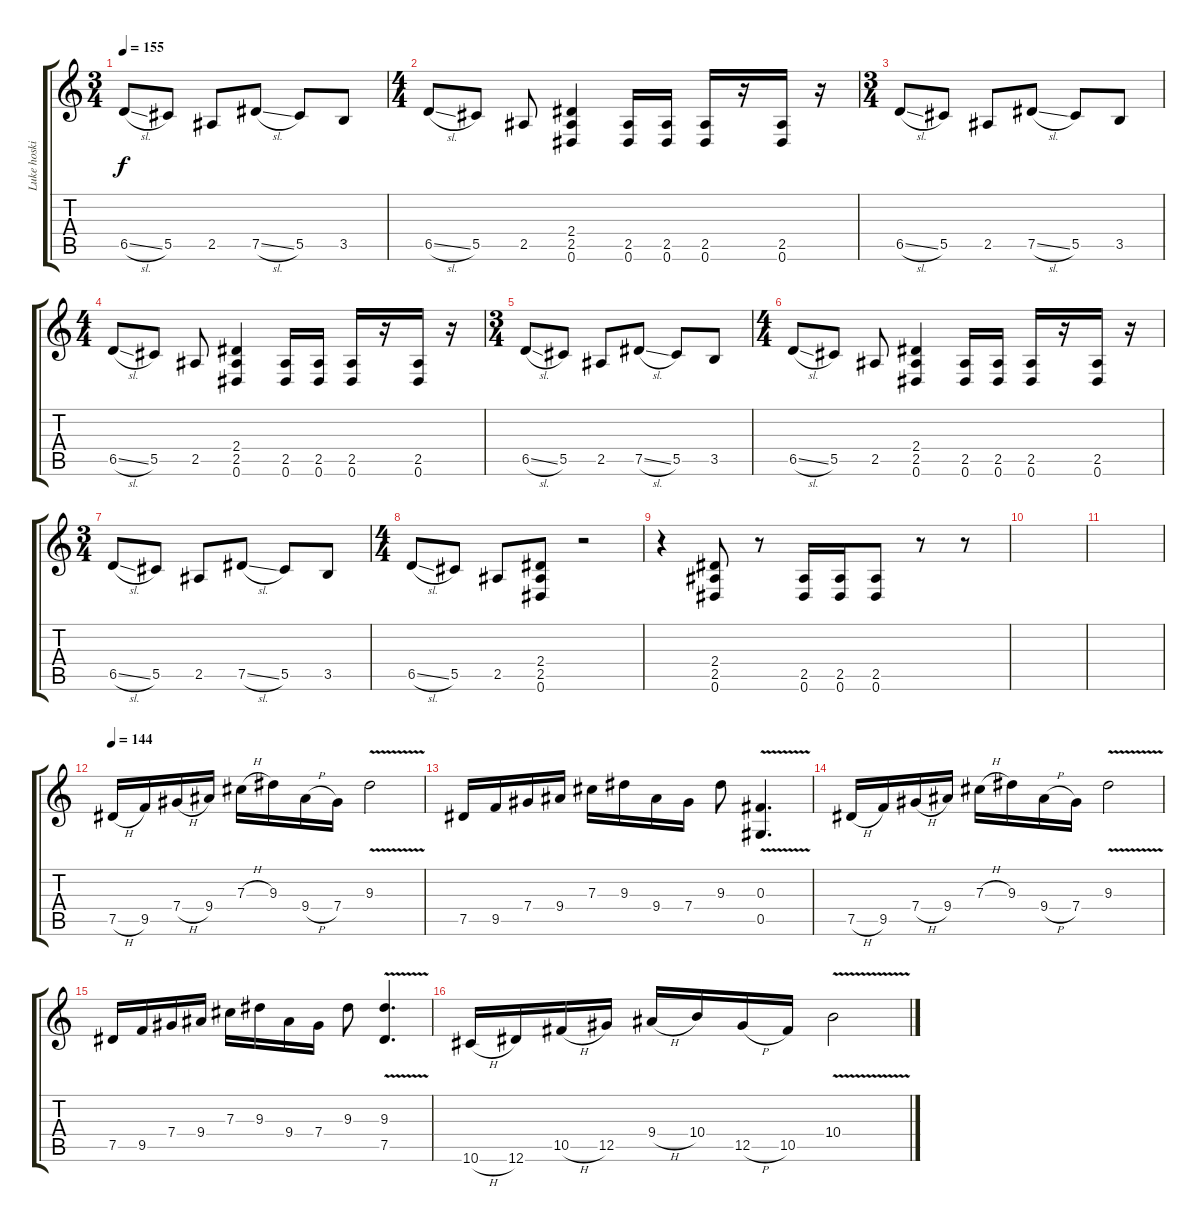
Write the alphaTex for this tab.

\track ("Luke hoskin" "Luke hoski") {solo instrument distortionguitar}
\staff {score tabs}
\tuning (Eb4 Bb3 Gb3 Db3 Ab2 Eb2) {hide}
\ts (3 4)
\tempo 155
\clef g2
\ks c
6.5{sl}.8{dy f} 5.5.8 2.5.8 7.5{sl}.8 5.5.8 3.5.8 |
\ts (4 4)
6.5{sl}.8 5.5.8 2.5.8 (2.4 2.5 0.6).4 (2.5 0.6).16 (2.5 0.6).16 (2.5 0.6).16 r.16 (2.5 0.6).16 r.16 |
\ts (3 4)
6.5{sl}.8 5.5.8 2.5.8 7.5{sl}.8 5.5.8 3.5.8 |
\ts (4 4)
6.5{sl}.8 5.5.8 2.5.8 (2.4 2.5 0.6).4 (2.5 0.6).16 (2.5 0.6).16 (2.5 0.6).16 r.16 (2.5 0.6).16 r.16 |
\ts (3 4)
6.5{sl}.8 5.5.8 2.5.8 7.5{sl}.8 5.5.8 3.5.8 |
\ts (4 4)
6.5{sl}.8 5.5.8 2.5.8 (2.4 2.5 0.6).4 (2.5 0.6).16 (2.5 0.6).16 (2.5 0.6).16 r.16 (2.5 0.6).16 r.16 |
\ts (3 4)
6.5{sl}.8 5.5.8 2.5.8 7.5{sl}.8 5.5.8 3.5.8 |
\ts (4 4)
6.5{sl}.8 5.5.8 2.5.8 (2.4 2.5 0.6).8 r.2 |
r.4 (2.4 2.5 0.6).8 r.8 (2.5 0.6).16 (2.5 0.6).16 (2.5 0.6).8 r.8 r.8 |
|
|
\tempo 144
7.5{h}.16 9.5.16 7.4{h}.16 9.4.16 7.3{h}.16 9.3.16 9.4{h}.16 7.4.16 9.3{v}.2 |
7.5.16 9.5.16 7.4.16 9.4.16 7.3.16 9.3.16 9.4.16 7.4.16 9.3.8 (0.3{v} 0.5{v}).4{d} |
7.5{h}.16 9.5.16 7.4{h}.16 9.4.16 7.3{h}.16 9.3.16 9.4{h}.16 7.4.16 9.3{v}.2 |
7.5.16 9.5.16 7.4.16 9.4.16 7.3.16 9.3.16 9.4.16 7.4.16 9.3.8 (9.3{v} 7.5{v}).4{d} |
10.6{h}.16 12.6.16 10.5{h}.16 12.5.16 9.4{h}.16 10.4.16 12.5{h}.16 10.5.16 10.4{v}.2
